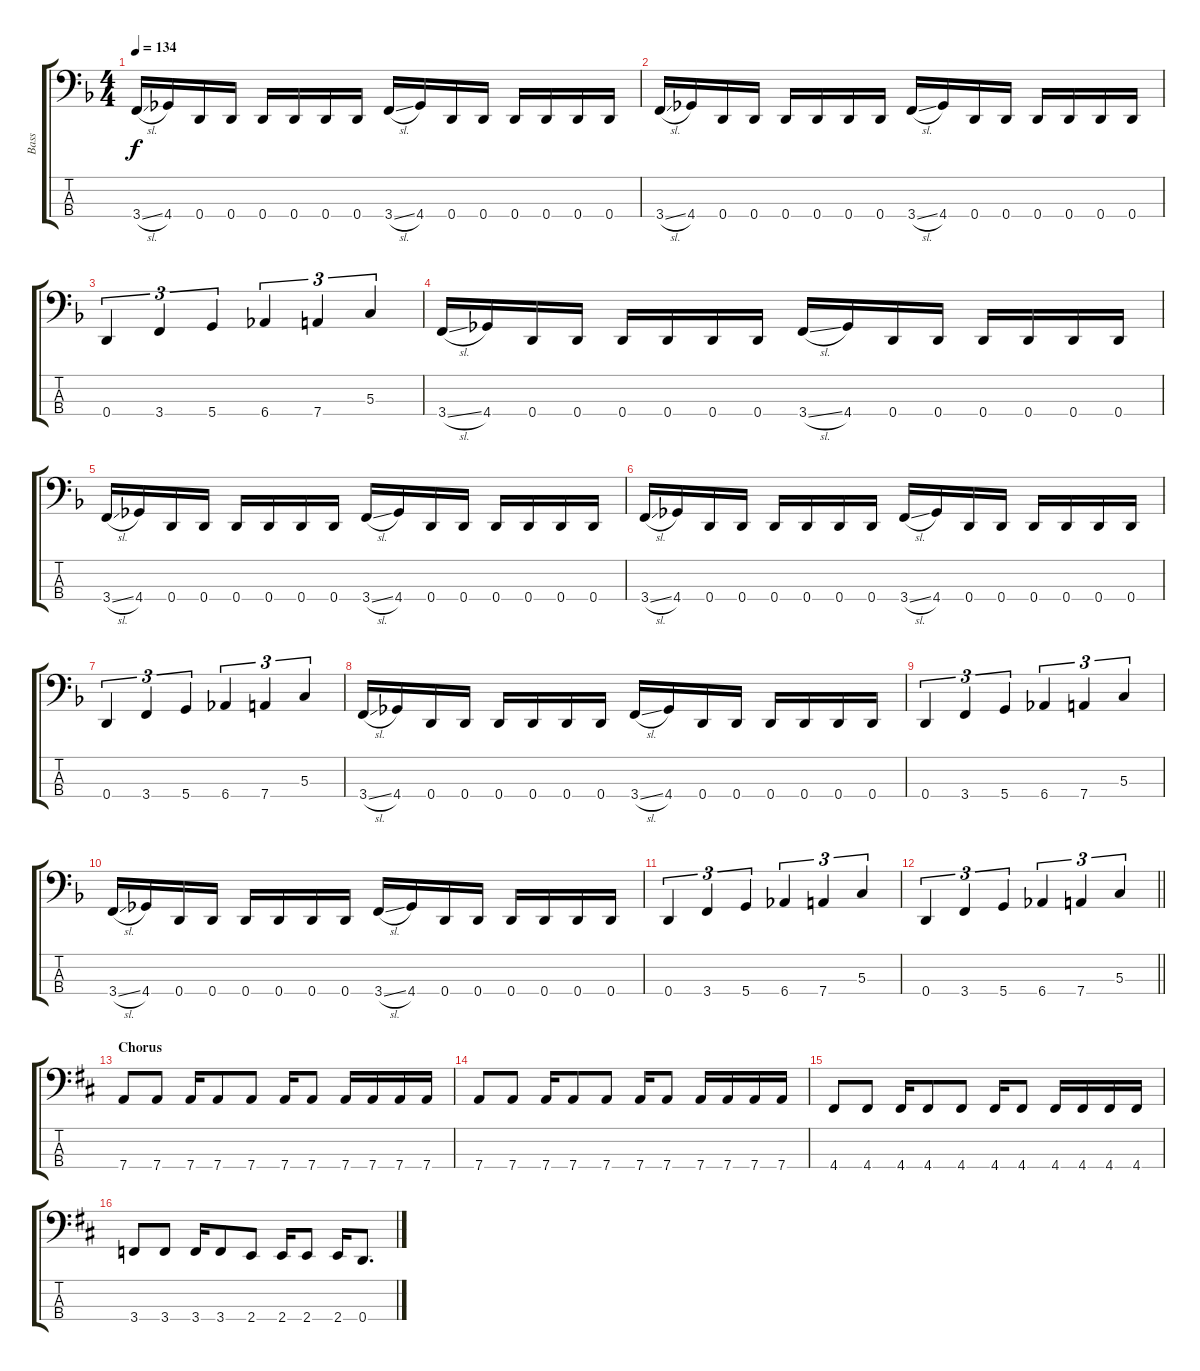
\track ("Bass" "Bass") {instrument electricbasspick}
\staff {score tabs}
\tuning (F2 C2 G1 D1) {hide}
\ts (4 4)
\tempo 134
\clef f4
\ks dminor
3.4{sl}.16{dy f} 4.4.16 0.4.16 0.4.16 0.4.16 0.4.16 0.4.16 0.4.16 3.4{sl}.16 4.4.16 0.4.16 0.4.16 0.4.16 0.4.16 0.4.16 0.4.16 |
3.4{sl}.16 4.4.16 0.4.16 0.4.16 0.4.16 0.4.16 0.4.16 0.4.16 3.4{sl}.16 4.4.16 0.4.16 0.4.16 0.4.16 0.4.16 0.4.16 0.4.16 |
0.4.4{tu (3 2)} 3.4.4{tu (3 2)} 5.4.4{tu (3 2)} 6.4.4{tu (3 2)} 7.4.4{tu (3 2)} 5.3.4{tu (3 2)} |
3.4{sl}.16 4.4.16 0.4.16 0.4.16 0.4.16 0.4.16 0.4.16 0.4.16 3.4{sl}.16 4.4.16 0.4.16 0.4.16 0.4.16 0.4.16 0.4.16 0.4.16 |
3.4{sl}.16 4.4.16 0.4.16 0.4.16 0.4.16 0.4.16 0.4.16 0.4.16 3.4{sl}.16 4.4.16 0.4.16 0.4.16 0.4.16 0.4.16 0.4.16 0.4.16 |
3.4{sl}.16 4.4.16 0.4.16 0.4.16 0.4.16 0.4.16 0.4.16 0.4.16 3.4{sl}.16 4.4.16 0.4.16 0.4.16 0.4.16 0.4.16 0.4.16 0.4.16 |
0.4.4{tu (3 2)} 3.4.4{tu (3 2)} 5.4.4{tu (3 2)} 6.4.4{tu (3 2)} 7.4.4{tu (3 2)} 5.3.4{tu (3 2)} |
3.4{sl}.16 4.4.16 0.4.16 0.4.16 0.4.16 0.4.16 0.4.16 0.4.16 3.4{sl}.16 4.4.16 0.4.16 0.4.16 0.4.16 0.4.16 0.4.16 0.4.16 |
0.4.4{tu (3 2)} 3.4.4{tu (3 2)} 5.4.4{tu (3 2)} 6.4.4{tu (3 2)} 7.4.4{tu (3 2)} 5.3.4{tu (3 2)} |
3.4{sl}.16 4.4.16 0.4.16 0.4.16 0.4.16 0.4.16 0.4.16 0.4.16 3.4{sl}.16 4.4.16 0.4.16 0.4.16 0.4.16 0.4.16 0.4.16 0.4.16 |
0.4.4{tu (3 2)} 3.4.4{tu (3 2)} 5.4.4{tu (3 2)} 6.4.4{tu (3 2)} 7.4.4{tu (3 2)} 5.3.4{tu (3 2)} |
\barLineRight lightlight
0.4.4{tu (3 2)} 3.4.4{tu (3 2)} 5.4.4{tu (3 2)} 6.4.4{tu (3 2)} 7.4.4{tu (3 2)} 5.3.4{tu (3 2)} |
\section ("" "Chorus")
\ks bminor
7.4.8 7.4.8 7.4.16 7.4.8 7.4.8 7.4.16 7.4.8 7.4.16 7.4.16 7.4.16 7.4.16 |
7.4.8 7.4.8 7.4.16 7.4.8 7.4.8 7.4.16 7.4.8 7.4.16 7.4.16 7.4.16 7.4.16 |
4.4.8 4.4.8 4.4.16 4.4.8 4.4.8 4.4.16 4.4.8 4.4.16 4.4.16 4.4.16 4.4.16 |
3.4.8 3.4.8 3.4.16 3.4.8 2.4.8 2.4.16 2.4.8 2.4.16 0.4.8{d}
